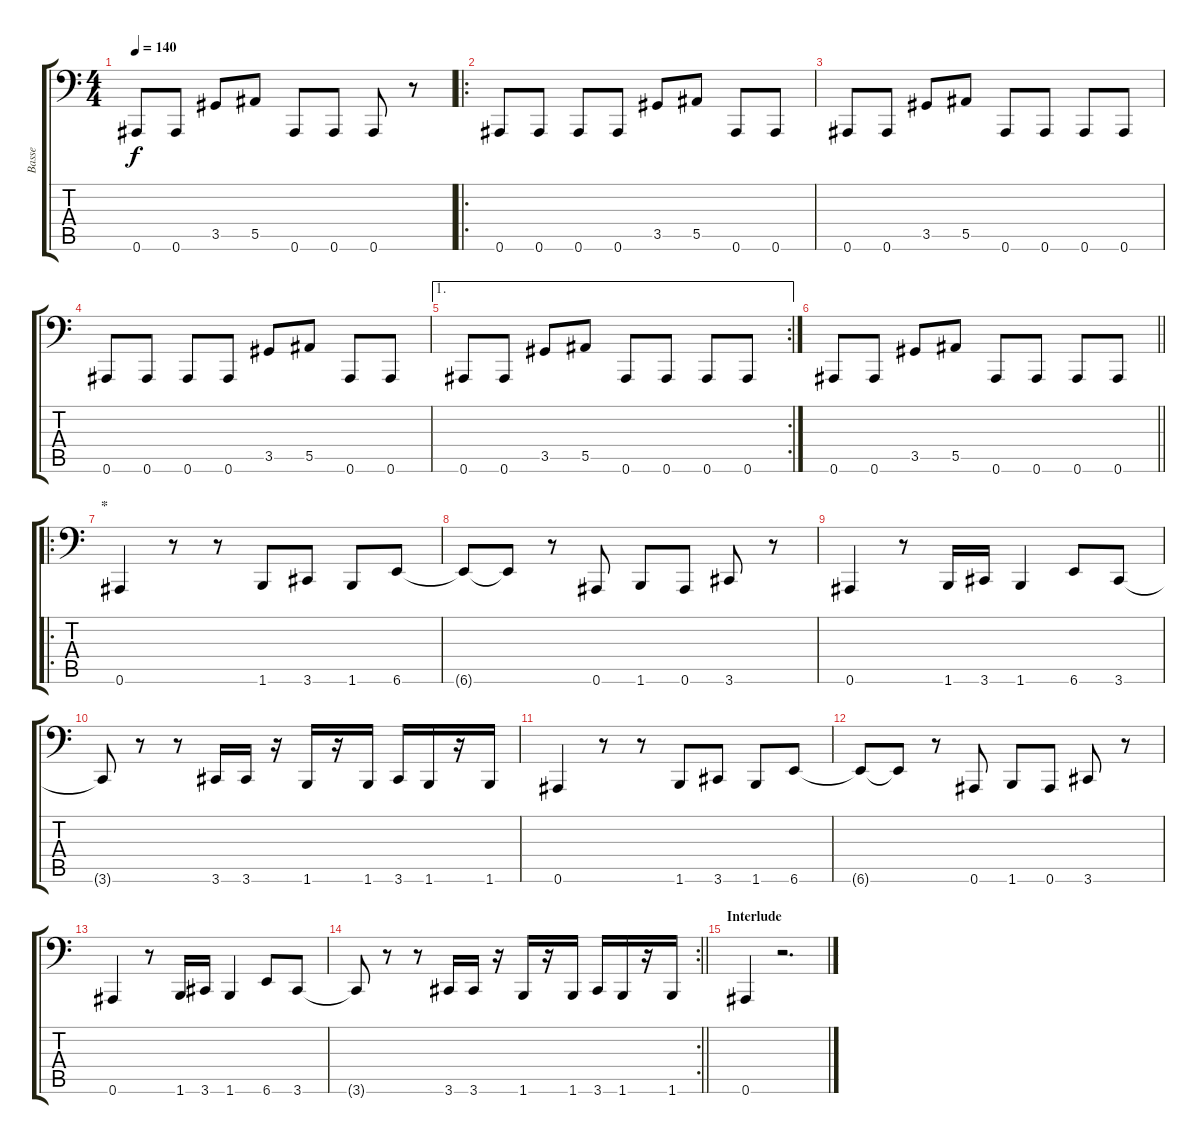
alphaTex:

\track ("Basse" "Basse") {instrument electricbasspick}
\staff {score tabs}
\tuning (C3 G2 Eb2 Bb1 F1 Bb0) {hide}
\ts (4 4)
\tempo 140
\clef f4
\ks c
0.6.8{dy f} 0.6.8 3.5.8 5.5.8 0.6.8 0.6.8 0.6.8 r.8 |
\ro
0.6.8 0.6.8 0.6.8 0.6.8 3.5.8 5.5.8 0.6.8 0.6.8 |
0.6.8 0.6.8 3.5.8 5.5.8 0.6.8 0.6.8 0.6.8 0.6.8 |
0.6.8 0.6.8 0.6.8 0.6.8 3.5.8 5.5.8 0.6.8 0.6.8 |
\ae 1
\rc 2
0.6.8 0.6.8 3.5.8 5.5.8 0.6.8 0.6.8 0.6.8 0.6.8 |
\barLineRight lightlight
0.6.8 0.6.8 3.5.8 5.5.8 0.6.8 0.6.8 0.6.8 0.6.8 |
\ro
\section ("" "*")
0.6.4 r.8 r.8 1.6.8 3.6.8 1.6.8 6.6.8 |
6.6{t}.8 6.6{t}.8 r.8 0.6.8 1.6.8 0.6.8 3.6.8 r.8 |
0.6.4 r.8 1.6.16 3.6.16 1.6.4 6.6.8 3.6.8 |
3.6{t}.8 r.8 r.8 3.6.16 3.6.16 r.16 1.6.16 r.16 1.6.16 3.6.16 1.6.16 r.16 1.6.16 |
0.6.4 r.8 r.8 1.6.8 3.6.8 1.6.8 6.6.8 |
6.6{t}.8 6.6{t}.8 r.8 0.6.8 1.6.8 0.6.8 3.6.8 r.8 |
0.6.4 r.8 1.6.16 3.6.16 1.6.4 6.6.8 3.6.8 |
\rc 2
\barLineRight lightlight
3.6{t}.8 r.8 r.8 3.6.16 3.6.16 r.16 1.6.16 r.16 1.6.16 3.6.16 1.6.16 r.16 1.6.16 |
\section ("" "Interlude")
0.6.4 r.2{d}
